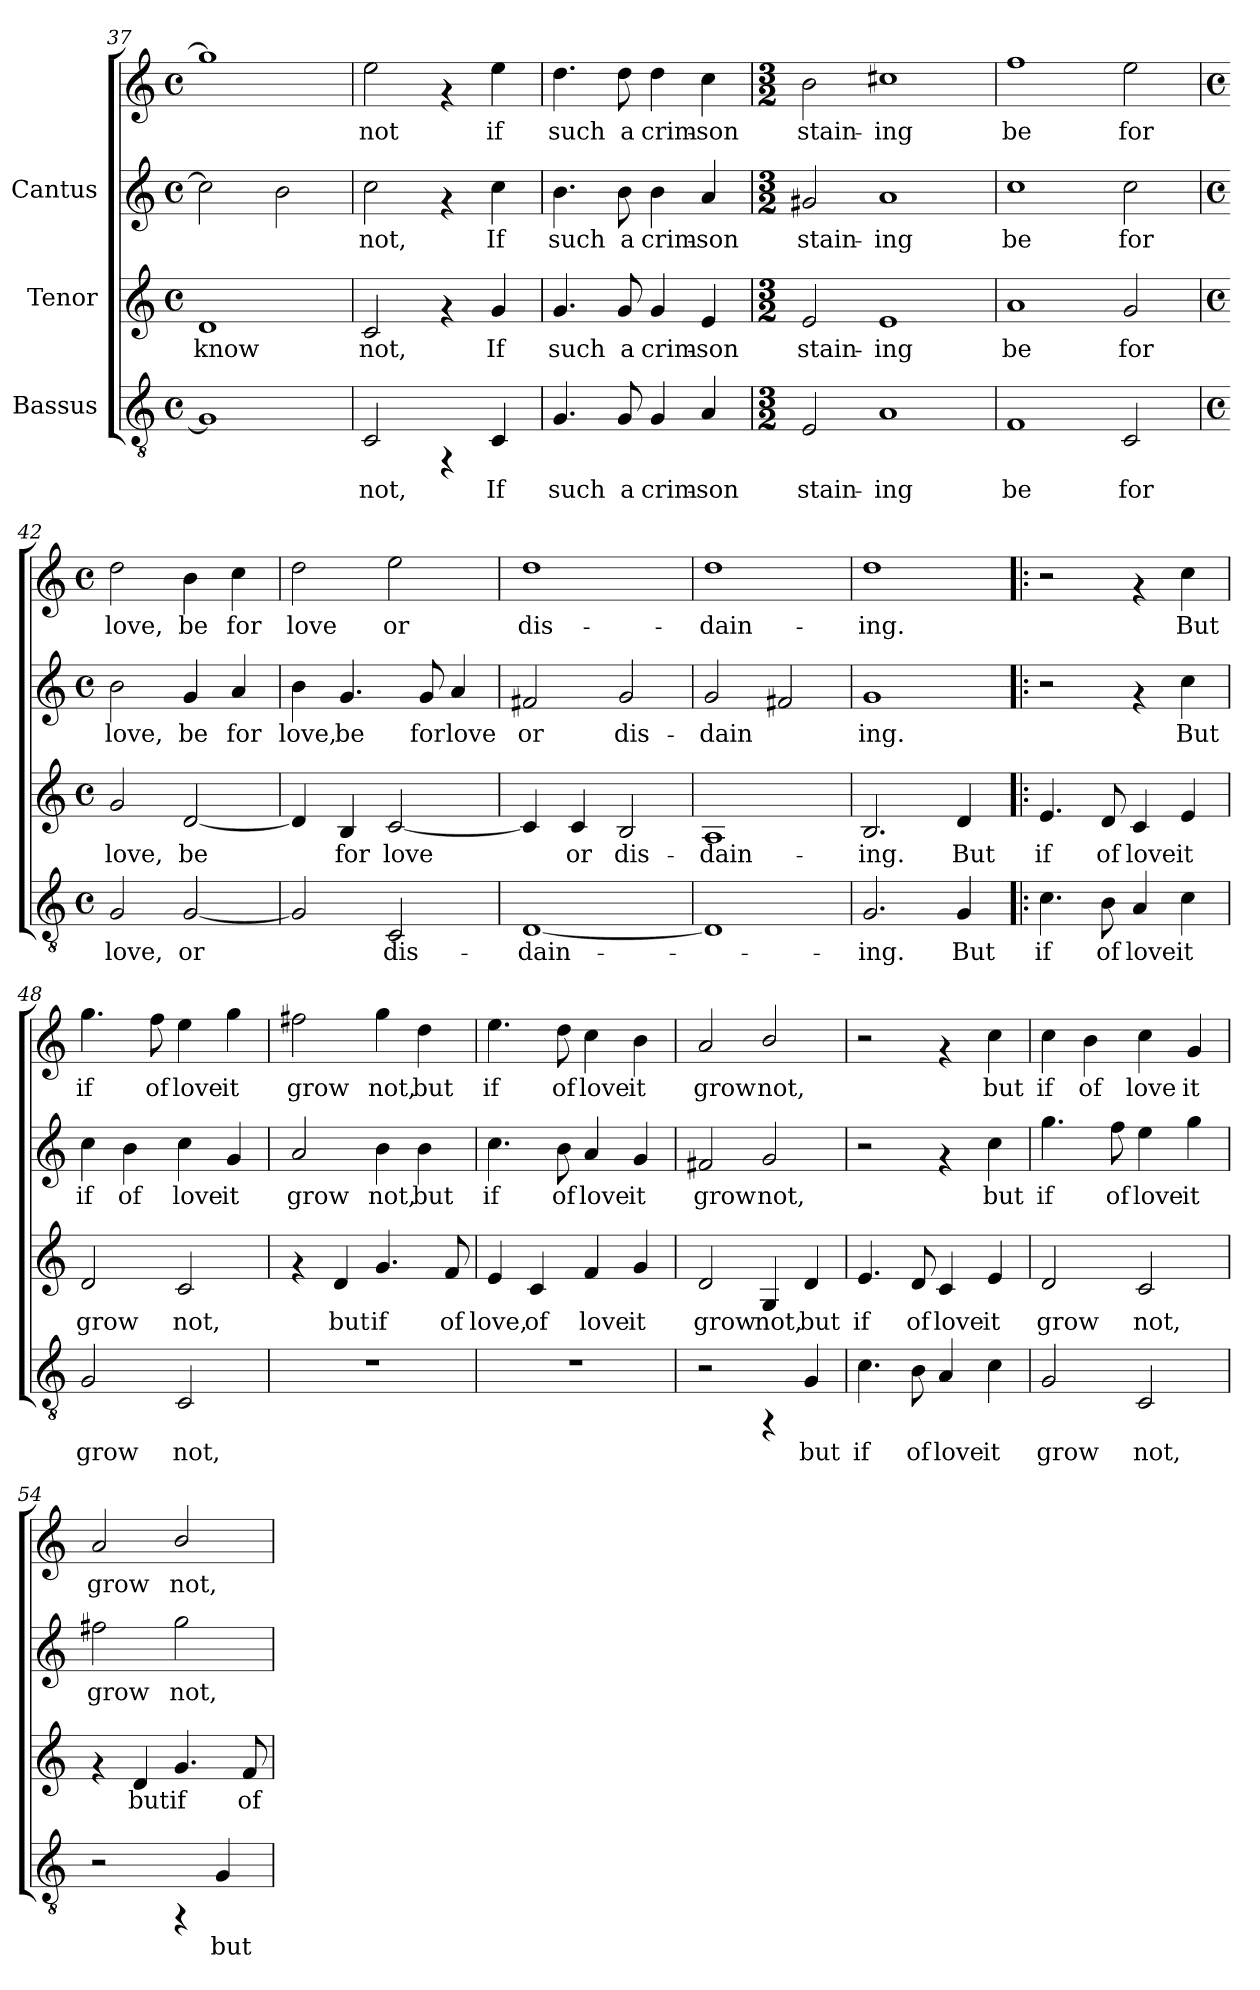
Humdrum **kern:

**kern	**text	**kern	**text	**kern	**text	**kern	**text
*part3	*part3	*part2	*part2	*part1	*part1	*part1	*part1
*staff4	*staff4	*staff3	*staff3	*staff2	*staff2	*staff1	*staff1
*I"Bassus	*	*I"Tenor	*	*I"Cantus	*	*	*
*clefGv2	*	*clefG2	*	*clefG2	*	*clefG2	*
*M4/4	*	*M4/4	*	*M4/4	*	*M4/4	*
*met(c)	*	*met(c)	*	*met(c)	*	*met(c)	*
=37	=37	=37	=37	=37	=37	=37	=37
!	!	!	!LO:LY:b:cj	!	!	!	!
1G]	.	1d	know	2cc\]	.	1gg]	.
.	.	.	.	2b\	.	.	.
=38	=38	=38	=38	=38	=38	=38	=38
!	!LO:LY:b:cj	!	!LO:LY:b:cj	!	!LO:LY:b:cj	!	!LO:LY:b:cj
2C/	not,	2c/	not,	2cc\	not,	2ee\	not
4rFF	.	4rf	.	4rf	.	4rf	.
!	!LO:LY:b:cj	!	!LO:LY:b:cj	!	!LO:LY:b:cj	!	!LO:LY:b:cj
4C/	If	4g/	If	4cc\	If	4ee\	if
=39	=39	=39	=39	=39	=39	=39	=39
!	!LO:LY:b:cj	!	!LO:LY:b:cj	!	!LO:LY:b:cj	!	!LO:LY:b:cj
4.G/	such	4.g/	such	4.b\	such	4.dd\	such
!	!LO:LY:b:cj	!	!LO:LY:b:cj	!	!LO:LY:b:cj	!	!LO:LY:b:cj
8G/	a	8g/	a	8b\	a	8dd\	a
!	!LO:LY:b:cj	!	!LO:LY:b:cj	!	!LO:LY:b:cj	!	!LO:LY:b:cj
4G/	crim-	4g/	crim-	4b\	crim-	4dd\	crim-
!	!LO:LY:b:cj	!	!LO:LY:b:cj	!	!LO:LY:b:cj	!	!LO:LY:b:cj
4A/	-son	4e/	-son	4a/	-son	4cc\	-son
=40	=40	=40	=40	=40	=40	=40	=40
*M3/2	*	*M3/2	*	*M3/2	*	*M3/2	*
!	!LO:LY:b:cj	!	!LO:LY:b:cj	!	!LO:LY:b:cj	!	!LO:LY:b:cj
2E/	stain-	2e/	stain-	2g#X/	stain-	2b\	stain-
!	!LO:LY:b:cj	!	!LO:LY:b:cj	!	!LO:LY:b:cj	!	!LO:LY:b:cj
1A	-ing	1e	-ing	1a	-ing	1cc#X	-ing
=41	=41	=41	=41	=41	=41	=41	=41
!	!LO:LY:b:cj	!	!LO:LY:b:cj	!	!LO:LY:b:cj	!	!LO:LY:b:cj
1F	be	1a	be	1cc	be	1ff	be
!	!LO:LY:b:cj	!	!LO:LY:b:cj	!	!LO:LY:b:cj	!	!LO:LY:b:cj
2C/	for	2g/	for	2cc\	for	2ee\	for
!!LO:LB:g=z
=42	=42	=42	=42	=42	=42	=42	=42
*M4/4	*	*M4/4	*	*M4/4	*	*M4/4	*
*met(c)	*	*met(c)	*	*met(c)	*	*met(c)	*
!	!LO:LY:b:cj	!	!LO:LY:b:cj	!	!LO:LY:b:cj	!	!LO:LY:b:cj
2G/	love,	2g/	love,	2b\	love,	2dd\	love,
!	!LO:LY:b:cj	!	!LO:LY:b:cj	!	!LO:LY:b:cj	!	!LO:LY:b:cj
[<2G/	or	[<2d/	be	4g/	be	4b\	be
!	!	!	!	!	!LO:LY:b:cj	!	!LO:LY:b:cj
.	.	.	.	4a/	for	4cc\	for
=43	=43	=43	=43	=43	=43	=43	=43
!	!LO:LY:b:cj	!	!LO:LY:b:cj	!	!LO:LY:b:cj	!	!LO:LY:b:cj
2G/]	.	4d/]	.	4b\	love,	2dd\	love
!	!	!	!LO:LY:b:cj	!	!LO:LY:b:cj	!	!
.	.	4B/	for	4.g/	be	.	.
!	!LO:LY:b:cj	!	!LO:LY:b:cj	!	!	!	!LO:LY:b:cj
2C/	dis-	[<2c/	love	.	.	2ee\	or
!	!	!	!	!	!LO:LY:b:cj	!	!
.	.	.	.	8g/	for	.	.
!	!	!	!	!	!LO:LY:b:cj	!	!
.	.	.	.	4a/	love	.	.
=44	=44	=44	=44	=44	=44	=44	=44
!	!LO:LY:b:cj	!	!LO:LY:b:cj	!	!LO:LY:b:cj	!	!LO:LY:b:cj
[<1D	-dain-	4c/]	.	2f#X/	-or	1dd	dis-
!	!	!	!LO:LY:b:cj	!	!	!	!
.	.	4c/	or	.	.	.	.
!	!	!	!LO:LY:b:cj	!	!LO:LY:b:cj	!	!
.	.	2B/	dis-	2g/	dis-	.	.
=45	=45	=45	=45	=45	=45	=45	=45
!	!	!	!LO:LY:b:cj	!	!LO:LY:b:cj	!	!LO:LY:b:cj
1D]	.	1A	-dain-	2g/	-dain-	1dd	-dain-
!	!	!	!	!	!LO:LY:b:cj	!	!
.	.	.	.	2f#X/	--	.	.
=46	=46	=46	=46	=46	=46	=46	=46
!	!LO:LY:b:cj	!	!LO:LY:b:cj	!	!LO:LY:b:cj	!	!LO:LY:b:cj
2.G/	-ing.	2.B/	-ing.	1g	ing.	1dd	-ing.
!	!LO:LY:b:cj	!	!LO:LY:b:cj	!	!	!	!
4G/	But	4d/	But	.	.	.	.
=47!|:	=47!|:	=47!|:	=47!|:	=47!|:	=47!|:	=47!|:	=47!|:
!	!LO:LY:b:cj	!	!LO:LY:b:cj	!	!	!	!
4.c\	if	4.e/	if	2r	.	2r	.
!	!LO:LY:b:cj	!	!LO:LY:b:cj	!	!	!	!
8B\	of	8d/	of	.	.	.	.
!	!LO:LY:b:cj	!	!LO:LY:b:cj	!	!	!	!
4A/	love	4c/	love	4rf	.	4rf	.
!	!LO:LY:b:cj	!	!LO:LY:b:cj	!	!LO:LY:b:cj	!	!LO:LY:b:cj
4c\	it	4e/	it	4cc\	But	4cc\	But
!!LO:PB:g=z
=48	=48	=48	=48	=48	=48	=48	=48
!	!LO:LY:b:cj	!	!LO:LY:b:cj	!	!LO:LY:b:cj	!	!LO:LY:b:cj
2G/	grow	2d/	grow	4cc\	if	4.gg\	if
!	!	!	!	!	!LO:LY:b:cj	!	!
.	.	.	.	4b\	of	.	.
!	!	!	!	!	!	!	!LO:LY:b:cj
.	.	.	.	.	.	8ff\	of
!	!LO:LY:b:cj	!	!LO:LY:b:cj	!	!LO:LY:b:cj	!	!LO:LY:b:cj
2C/	not,	2c/	not,	4cc\	love	4ee\	love
!	!	!	!	!	!LO:LY:b:cj	!	!LO:LY:b:cj
.	.	.	.	4g/	it	4gg\	it
=49	=49	=49	=49	=49	=49	=49	=49
!	!	!	!	!	!LO:LY:b:cj	!	!LO:LY:b:cj
1r	.	4rf	.	2a/	grow	2ff#X\	grow
!	!	!	!LO:LY:b:cj	!	!	!	!
.	.	4d/	but	.	.	.	.
!	!	!	!LO:LY:b:cj	!	!LO:LY:b:cj	!	!LO:LY:b:cj
.	.	4.g/	if	4b\	not,	4gg\	not,
!	!	!	!	!	!LO:LY:b:cj	!	!LO:LY:b:cj
.	.	.	.	4b\	but	4dd\	but
!	!	!	!LO:LY:b:cj	!	!	!	!
.	.	8f/	of	.	.	.	.
=50	=50	=50	=50	=50	=50	=50	=50
!	!	!	!LO:LY:b:cj	!	!LO:LY:b:cj	!	!LO:LY:b:cj
1r	.	4e/	love,	4.cc\	if	4.ee\	if
!	!	!	!LO:LY:b:cj	!	!	!	!
.	.	4c/	of	.	.	.	.
!	!	!	!	!	!LO:LY:b:cj	!	!LO:LY:b:cj
.	.	.	.	8b\	of	8dd\	of
!	!	!	!LO:LY:b:cj	!	!LO:LY:b:cj	!	!LO:LY:b:cj
.	.	4f/	love	4a/	love	4cc\	love
!	!	!	!LO:LY:b:cj	!	!LO:LY:b:cj	!	!LO:LY:b:cj
.	.	4g/	it	4g/	it	4b\	it
=51	=51	=51	=51	=51	=51	=51	=51
!	!	!	!LO:LY:b:cj	!	!LO:LY:b:cj	!	!LO:LY:b:cj
2r	.	2d/	grow	2f#X/	grow	2a/	grow
!	!	!	!LO:LY:b:cj	!	!LO:LY:b:cj	!	!LO:LY:b:cj
4rFF	.	4G/	not,	2g/	not,	2b/	not,
!	!LO:LY:b:cj	!	!LO:LY:b:cj	!	!	!	!
4G/	but	4d/	but	.	.	.	.
=52	=52	=52	=52	=52	=52	=52	=52
!	!LO:LY:b:cj	!	!LO:LY:b:cj	!	!	!	!
4.c\	if	4.e/	if	2r	.	2r	.
!	!LO:LY:b:cj	!	!LO:LY:b:cj	!	!	!	!
8B\	of	8d/	of	.	.	.	.
!	!LO:LY:b:cj	!	!LO:LY:b:cj	!	!	!	!
4A/	love	4c/	love	4rf	.	4rf	.
!	!LO:LY:b:cj	!	!LO:LY:b:cj	!	!LO:LY:b:cj	!	!LO:LY:b:cj
4c\	it	4e/	it	4cc\	but	4cc\	but
!!LO:LB:g=z
=53	=53	=53	=53	=53	=53	=53	=53
!	!LO:LY:b:cj	!	!LO:LY:b:cj	!	!LO:LY:b:cj	!	!LO:LY:b:cj
2G/	grow	2d/	grow	4.gg\	if	4cc\	if
!	!	!	!	!	!	!	!LO:LY:b:cj
.	.	.	.	.	.	4b\	of
!	!	!	!	!	!LO:LY:b:cj	!	!
.	.	.	.	8ff\	of	.	.
!	!LO:LY:b:cj	!	!LO:LY:b:cj	!	!LO:LY:b:cj	!	!LO:LY:b:cj
2C/	not,	2c/	not,	4ee\	love	4cc\	love
!	!	!	!	!	!LO:LY:b:cj	!	!LO:LY:b:cj
.	.	.	.	4gg\	it	4g/	it
=54	=54	=54	=54	=54	=54	=54	=54
!	!	!	!	!	!LO:LY:b:cj	!	!LO:LY:b:cj
2r	.	4rf	.	2ff#X\	grow	2a/	grow
!	!	!	!LO:LY:b:cj	!	!	!	!
.	.	4d/	but	.	.	.	.
!	!	!	!LO:LY:b:cj	!	!LO:LY:b:cj	!	!LO:LY:b:cj
4rFF	.	4.g/	if	2gg\	not,	2b/	not,
!	!LO:LY:b:cj	!	!	!	!	!	!
4G/	but	.	.	.	.	.	.
!	!	!	!LO:LY:b:cj	!	!	!	!
.	.	8f/	of	.	.	.	.
=	=	=	=	=	=	=	=
*-	*-	*-	*-	*-	*-	*-	*-
